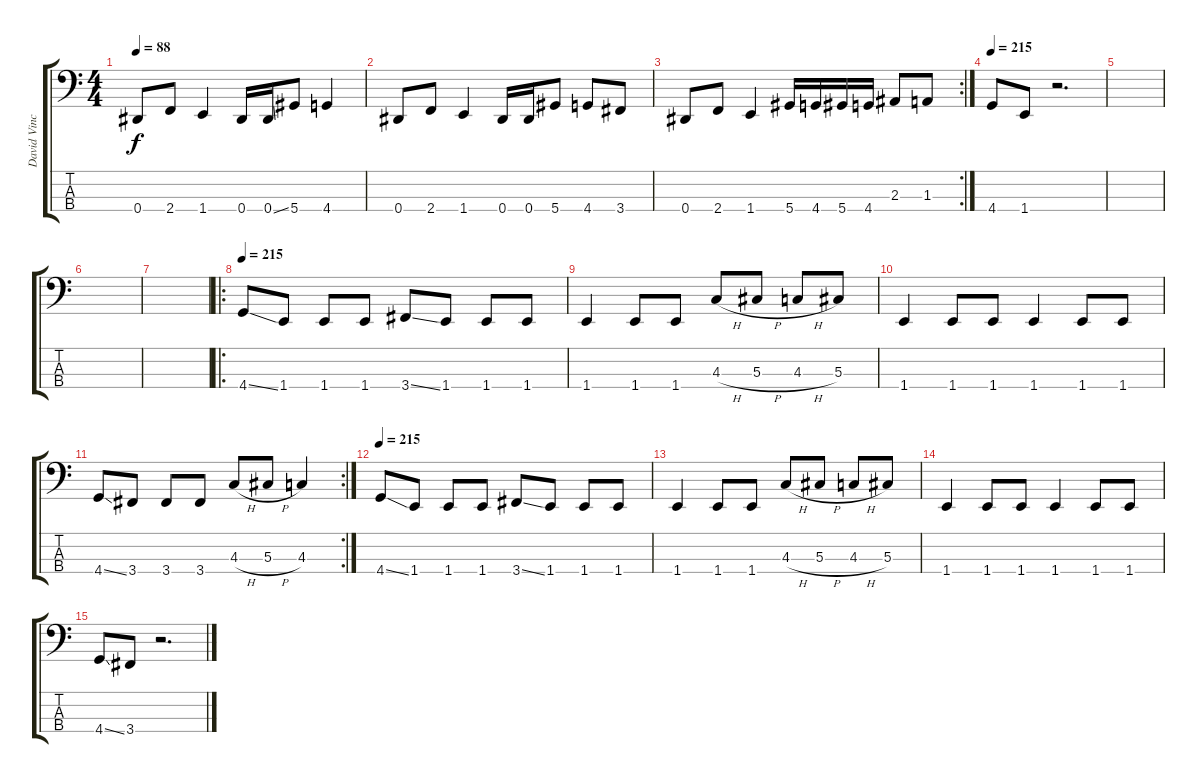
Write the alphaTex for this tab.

\track ("David Vincent" "David Vinc") {instrument electricbassfinger}
\staff {score tabs}
\tuning (Gb2 Db2 Ab1 Eb1) {hide}
\ts (4 4)
\tempo 88
\clef f4
\ks c
0.4.8{dy f} 2.4.8 1.4.4 0.4.16 0.4{ss}.16 5.4.8 4.4.4 |
0.4.8 2.4.8 1.4.4 0.4.16 0.4.16 5.4.8 4.4.8 3.4.8 |
\rc 2
0.4.8 2.4.8 1.4.4 5.4.16 4.4.16 5.4.16 4.4.16 2.3.8 1.3.8 |
\tempo 215
4.4.8 1.4.8 r.2{d} |
|
|
|
\ro
\tempo 215
4.4{ss}.8 1.4.8 1.4.8 1.4.8 3.4{ss}.8 1.4.8 1.4.8 1.4.8 |
1.4.4 1.4.8 1.4.8 4.3{h}.8 5.3{h}.8 4.3{h}.8 5.3.8 |
1.4.4 1.4.8 1.4.8 1.4.4 1.4.8 1.4.8 |
\rc 2
4.4{ss}.8 3.4.8 3.4.8 3.4.8 4.3{h}.8 5.3{h}.8 4.3.4 |
\tempo 215
4.4{ss}.8 1.4.8 1.4.8 1.4.8 3.4{ss}.8 1.4.8 1.4.8 1.4.8 |
1.4.4 1.4.8 1.4.8 4.3{h}.8 5.3{h}.8 4.3{h}.8 5.3.8 |
1.4.4 1.4.8 1.4.8 1.4.4 1.4.8 1.4.8 |
4.4{ss}.8 3.4.8 r.2{d}
